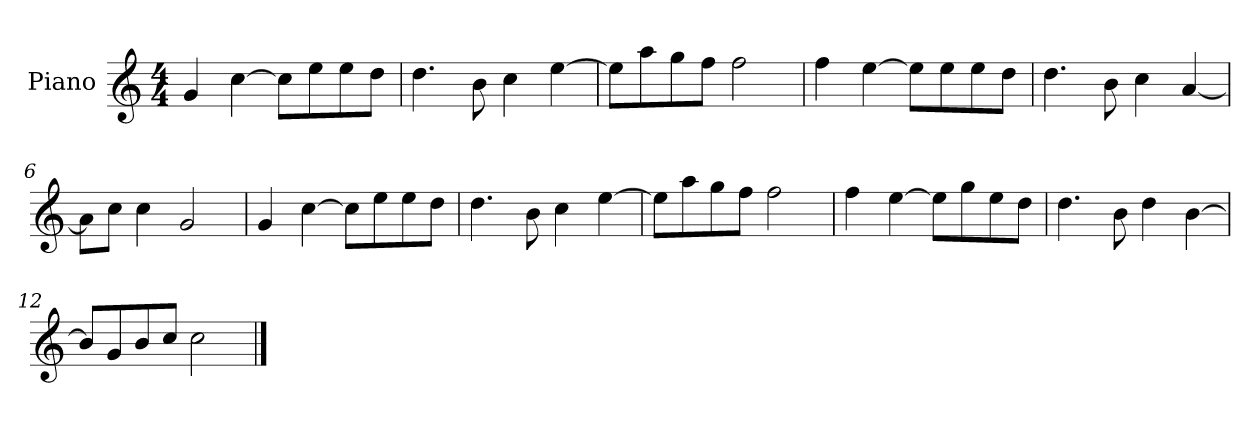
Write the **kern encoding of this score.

**kern
*part1
*staff1
*I"Piano
*I'P-no
*clefG2
*k[]
*M4/4
*MM90
=1
4g/
[4cc\
8cc\L]
8ee\
8ee\
8dd\J
=2
4.dd\
8b\
4cc\
[4ee\
=3
8ee\L]
8aa\
8gg\
8ff\J
2ff\
=4
4ff\
[4ee\
8ee\L]
8ee\
8ee\
8dd\J
=5
4.dd\
8b\
4cc\
[4a/
=6
8a\L]
8cc\J
4cc\
2g/
=7
4g/
[4cc\
8cc\L]
8ee\
8ee\
8dd\J
!!LO:LB:g=z
=8
4.dd\
8b\
4cc\
[4ee\
=9
8ee\L]
8aa\
8gg\
8ff\J
2ff\
=10
4ff\
[4ee\
8ee\L]
8gg\
8ee\
8dd\J
=11
4.dd\
8b\
4dd\
[4b\
=12
8b/L]
8g/
8b/
8cc/J
2cc\
==
*-
